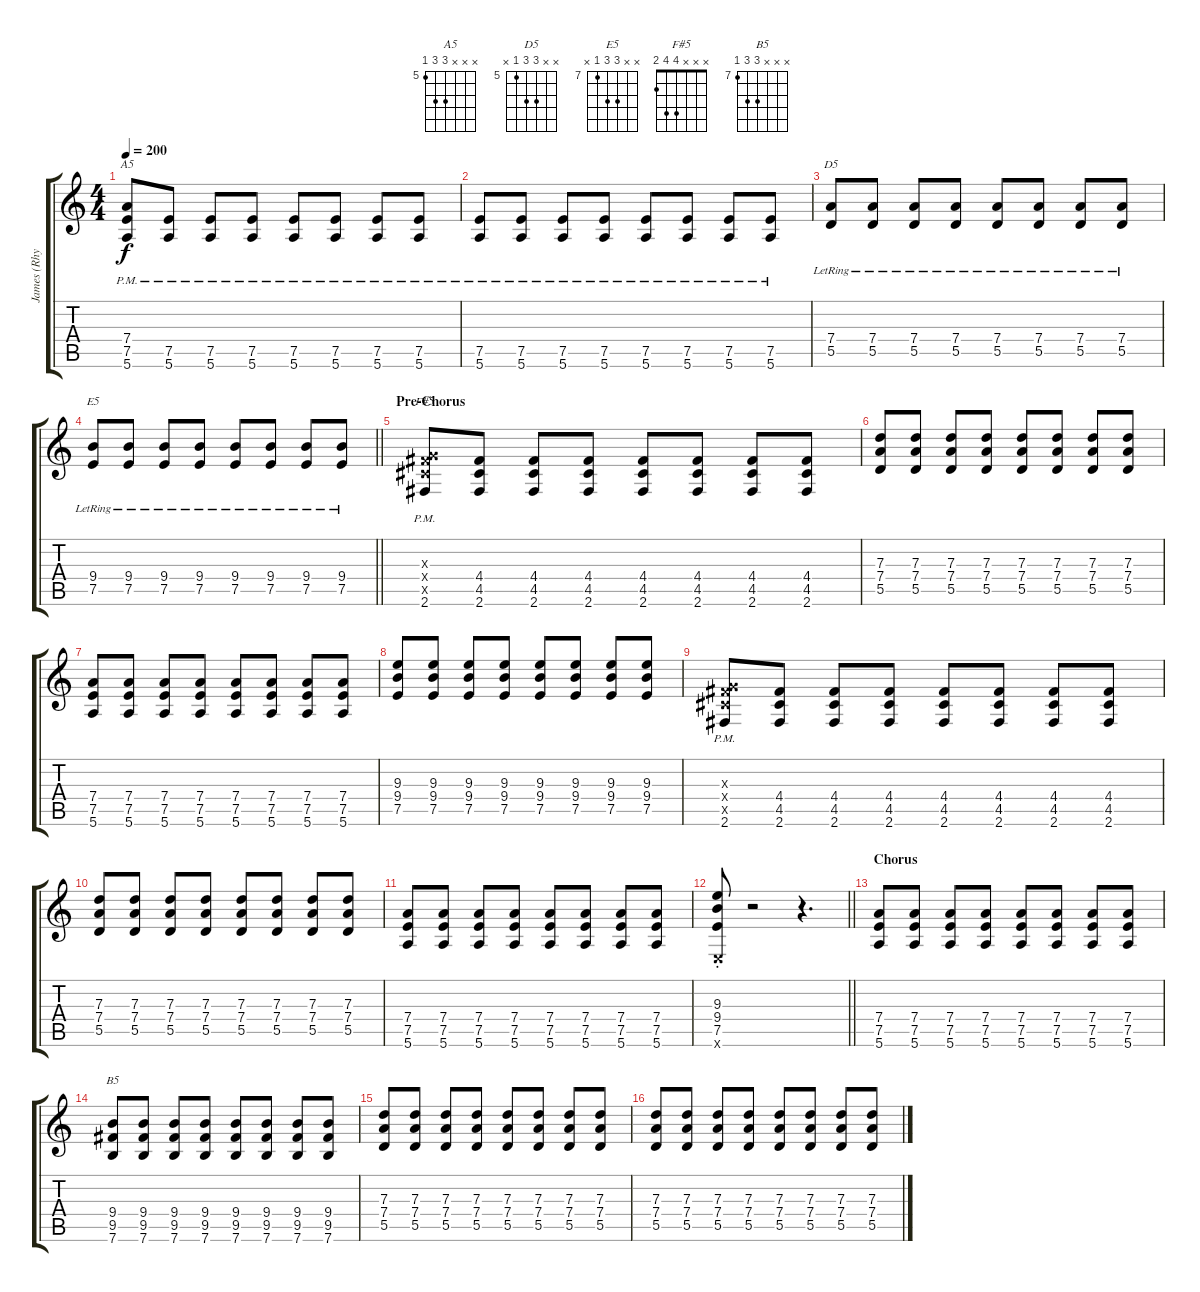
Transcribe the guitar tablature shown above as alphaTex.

\track ("James (Rhythm Guitar)" "James (Rhy") {instrument distortionguitar}
\staff {score tabs}
\tuning (E4 B3 G3 D3 A2 E2) {hide}
\chord ("A5" x x x 7 7 5) {firstfret 5}
\chord ("D5" x x 7 7 5 x) {firstfret 5}
\chord ("E5" x x 9 9 7 x) {firstfret 7}
\chord ("F#5" x x x 4 4 2)
\chord ("B5" x x x 9 9 7) {firstfret 7}
\ts (4 4)
\tempo 200
\clef g2
\ks c
(7.4 7.5{pm} 5.6{pm}).8{ch "A5" dy f} (7.5{pm} 5.6{pm}).8 (7.5{pm} 5.6{pm}).8 (7.5{pm} 5.6{pm}).8 (7.5{pm} 5.6{pm}).8 (7.5{pm} 5.6{pm}).8 (7.5{pm} 5.6{pm}).8 (7.5{pm} 5.6{pm}).8 |
(7.5{pm} 5.6{pm}).8 (7.5{pm} 5.6{pm}).8 (7.5{pm} 5.6{pm}).8 (7.5{pm} 5.6{pm}).8 (7.5{pm} 5.6{pm}).8 (7.5{pm} 5.6{pm}).8 (7.5{pm} 5.6{pm}).8 (7.5{pm} 5.6{pm}).8 |
(7.4{lr} 5.5{lr}).8{ch "D5"} (7.4{lr} 5.5{lr}).8 (7.4{lr} 5.5{lr}).8 (7.4{lr} 5.5{lr}).8 (7.4{lr} 5.5{lr}).8 (7.4{lr} 5.5{lr}).8 (7.4{lr} 5.5{lr}).8 (7.4{lr} 5.5{lr}).8 |
\barLineRight lightlight
(9.4{lr} 7.5{lr}).8{ch "E5"} (9.4{lr} 7.5{lr}).8 (9.4{lr} 7.5{lr}).8 (9.4{lr} 7.5{lr}).8 (9.4{lr} 7.5{lr}).8 (9.4{lr} 7.5{lr}).8 (9.4{lr} 7.5{lr}).8 (9.4{lr} 7.5{lr}).8 |
\section ("" "Pre-Chorus")
(0.3{x} 4.4{x} 4.5{x} 2.6{pm}).8{ch "F#5"} (4.4 4.5 2.6).8 (4.4 4.5 2.6).8 (4.4 4.5 2.6).8 (4.4 4.5 2.6).8 (4.4 4.5 2.6).8 (4.4 4.5 2.6).8 (4.4 4.5 2.6).8 |
(7.3 7.4 5.5).8 (7.3 7.4 5.5).8 (7.3 7.4 5.5).8 (7.3 7.4 5.5).8 (7.3 7.4 5.5).8 (7.3 7.4 5.5).8 (7.3 7.4 5.5).8 (7.3 7.4 5.5).8 |
(7.4 7.5 5.6).8 (7.4 7.5 5.6).8 (7.4 7.5 5.6).8 (7.4 7.5 5.6).8 (7.4 7.5 5.6).8 (7.4 7.5 5.6).8 (7.4 7.5 5.6).8 (7.4 7.5 5.6).8 |
(9.3 9.4 7.5).8 (9.3 9.4 7.5).8 (9.3 9.4 7.5).8 (9.3 9.4 7.5).8 (9.3 9.4 7.5).8 (9.3 9.4 7.5).8 (9.3 9.4 7.5).8 (9.3 9.4 7.5).8 |
(0.3{x} 4.4{x} 4.5{x} 2.6{pm}).8 (4.4 4.5 2.6).8 (4.4 4.5 2.6).8 (4.4 4.5 2.6).8 (4.4 4.5 2.6).8 (4.4 4.5 2.6).8 (4.4 4.5 2.6).8 (4.4 4.5 2.6).8 |
(7.3 7.4 5.5).8 (7.3 7.4 5.5).8 (7.3 7.4 5.5).8 (7.3 7.4 5.5).8 (7.3 7.4 5.5).8 (7.3 7.4 5.5).8 (7.3 7.4 5.5).8 (7.3 7.4 5.5).8 |
(7.4 7.5 5.6).8 (7.4 7.5 5.6).8 (7.4 7.5 5.6).8 (7.4 7.5 5.6).8 (7.4 7.5 5.6).8 (7.4 7.5 5.6).8 (7.4 7.5 5.6).8 (7.4 7.5 5.6).8 |
\barLineRight lightlight
(9.3 9.4{st} 7.5 0.6{x}).8 r.2 r.4{d} |
\section ("" "Chorus")
(7.4 7.5 5.6).8 (7.4 7.5 5.6).8 (7.4 7.5 5.6).8 (7.4 7.5 5.6).8 (7.4 7.5 5.6).8 (7.4 7.5 5.6).8 (7.4 7.5 5.6).8 (7.4 7.5 5.6).8 |
(9.4 9.5 7.6).8{ch "B5"} (9.4 9.5 7.6).8 (9.4 9.5 7.6).8 (9.4 9.5 7.6).8 (9.4 9.5 7.6).8 (9.4 9.5 7.6).8 (9.4 9.5 7.6).8 (9.4 9.5 7.6).8 |
(7.3 7.4 5.5).8 (7.3 7.4 5.5).8 (7.3 7.4 5.5).8 (7.3 7.4 5.5).8 (7.3 7.4 5.5).8 (7.3 7.4 5.5).8 (7.3 7.4 5.5).8 (7.3 7.4 5.5).8 |
(7.3 7.4 5.5).8 (7.3 7.4 5.5).8 (7.3 7.4 5.5).8 (7.3 7.4 5.5).8 (7.3 7.4 5.5).8 (7.3 7.4 5.5).8 (7.3 7.4 5.5).8 (7.3 7.4 5.5).8
